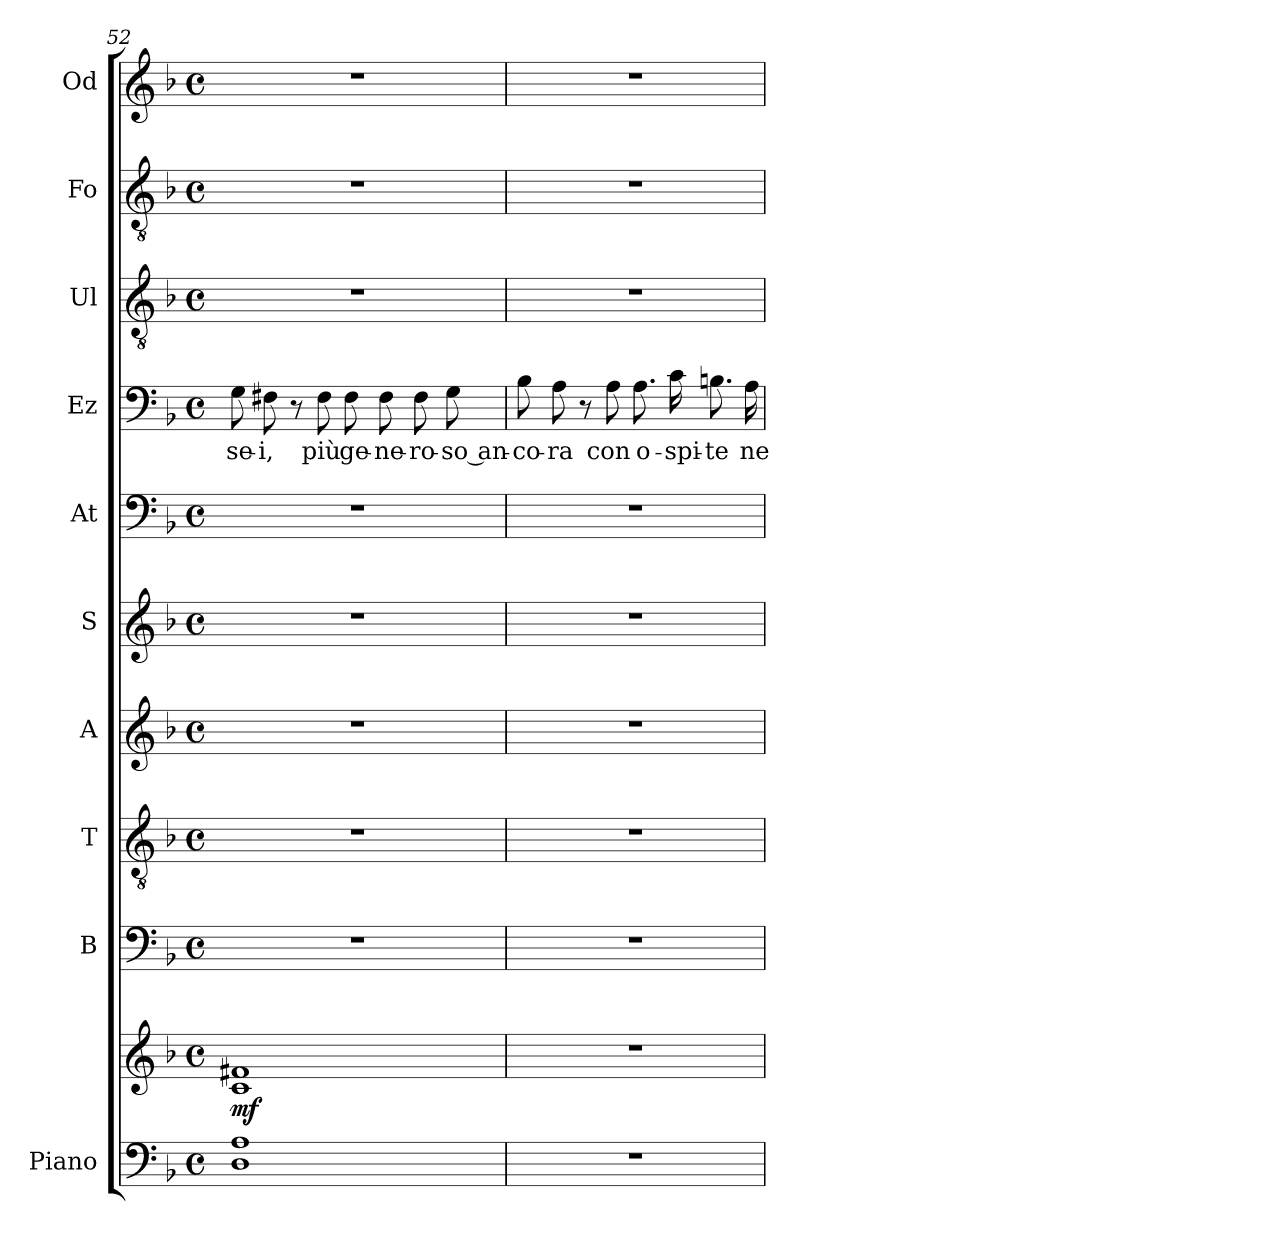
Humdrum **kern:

**kern	**kern	**dynam	**kern	**kern	**kern	**kern	**kern	**kern	**text	**kern	**kern	**kern
*part10	*part10	*part10	*part9	*part8	*part7	*part6	*part5	*part4	*part4	*part3	*part2	*part1
*staff11	*staff10	*staff10/11	*staff9	*staff8	*staff7	*staff6	*staff5	*staff4	*staff4	*staff3	*staff2	*staff1
*I"Piano	*	*	*I"B	*I"T	*I"A	*I"S	*I"At	*I"Ez	*	*I"Ul	*I"Fo	*I"Od
*I'Pno	*	*	*I'B	*I'T	*I'A	*I'S	*I'At	*I'Ez	*	*I'Ul	*I'Fo	*I'Od
*clefF4	*clefG2	*	*clefF4	*clefGv2	*clefG2	*clefG2	*clefF4	*clefF4	*	*clefGv2	*clefGv2	*clefG2
*k[b-]	*k[b-]	*	*k[b-]	*k[b-]	*k[b-]	*k[b-]	*k[b-]	*k[b-]	*	*k[b-]	*k[b-]	*k[b-]
*M4/4	*M4/4	*	*M4/4	*M4/4	*M4/4	*M4/4	*M4/4	*M4/4	*	*M4/4	*M4/4	*M4/4
*met(c)	*met(c)	*	*met(c)	*met(c)	*met(c)	*met(c)	*met(c)	*met(c)	*	*met(c)	*met(c)	*met(c)
=52	=52	=52	=52	=52	=52	=52	=52	=52	=52	=52	=52	=52
!	!	!LO:DY:b	!	!	!	!	!	!	!LO:LY:b	!	!	!
1D 1A	1c 1f#X	mf	1r	1r	1r	1r	1r	8G\	se-	1r	1r	1r
!	!	!	!	!	!	!	!	!	!LO:LY:b	!	!	!
.	.	.	.	.	.	.	.	8F#X\	-i,	.	.	.
.	.	.	.	.	.	.	.	8r	.	.	.	.
!	!	!	!	!	!	!	!	!	!LO:LY:b	!	!	!
.	.	.	.	.	.	.	.	8F#\	più	.	.	.
!	!	!	!	!	!	!	!	!	!LO:LY:b	!	!	!
.	.	.	.	.	.	.	.	8F#\	ge-	.	.	.
!	!	!	!	!	!	!	!	!	!LO:LY:b	!	!	!
.	.	.	.	.	.	.	.	8F#\	-ne-	.	.	.
!	!	!	!	!	!	!	!	!	!LO:LY:b	!	!	!
.	.	.	.	.	.	.	.	8F#\	-ro-	.	.	.
!	!	!	!	!	!	!	!	!	!LO:LY:b	!	!	!
.	.	.	.	.	.	.	.	8G\	-so an-	.	.	.
=53	=53	=53	=53	=53	=53	=53	=53	=53	=53	=53	=53	=53
!	!	!	!	!	!	!	!	!	!LO:LY:b	!	!	!
1r	1r	.	1r	1r	1r	1r	1r	8B-\	-co-	1r	1r	1r
!	!	!	!	!	!	!	!	!	!LO:LY:b	!	!	!
.	.	.	.	.	.	.	.	8A\	-ra	.	.	.
.	.	.	.	.	.	.	.	8r	.	.	.	.
!	!	!	!	!	!	!	!	!	!LO:LY:b	!	!	!
.	.	.	.	.	.	.	.	8A\	con	.	.	.
!	!	!	!	!	!	!	!	!	!LO:LY:b	!	!	!
.	.	.	.	.	.	.	.	8.A\	o-	.	.	.
!	!	!	!	!	!	!	!	!	!LO:LY:b	!	!	!
.	.	.	.	.	.	.	.	16c\	-spi-	.	.	.
!	!	!	!	!	!	!	!	!	!LO:LY:b	!	!	!
.	.	.	.	.	.	.	.	8.Bn\	-te	.	.	.
!	!	!	!	!	!	!	!	!	!LO:LY:b	!	!	!
.	.	.	.	.	.	.	.	16A\	ne-	.	.	.
=	=	=	=	=	=	=	=	=	=	=	=	=
*-	*-	*-	*-	*-	*-	*-	*-	*-	*-	*-	*-	*-
